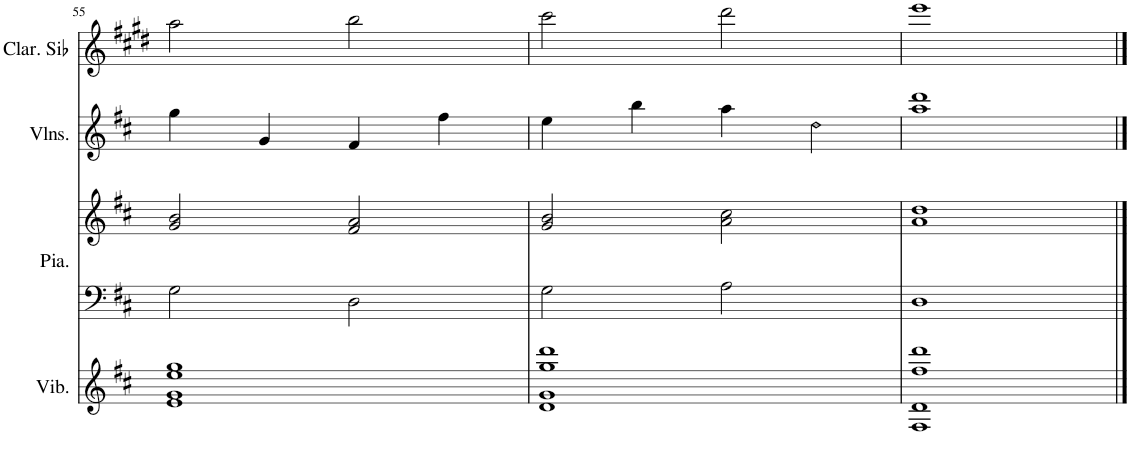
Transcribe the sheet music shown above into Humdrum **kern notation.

**kern	**kern	**kern	**kern	**kern
*part4	*part3	*part3	*part2	*part1
*staff5	*staff4	*staff3	*staff2	*staff1
*I"Vibraphone	*I"Piano	*	*I"Violons	*I"Clarinette en Sib
*I'Vib.	*I'Pia.	*	*I'Vlns.	*I'Clar. Sib
!!LO:PB:g=z
*clefG2	*clefF4	*clefG2	*clefG2	*clefG2
*	*	*	*	*Trd1c2
*k[f#c#]	*k[f#c#]	*k[f#c#]	*k[f#c#]	*k[f#c#g#d#]
*M4/4	*M4/4	*M4/4	*M4/4	*M4/4
=55	=55	=55	=55	=55
1e 1g 1ee 1gg	2G\	2g/ 2b/	4gg\	2aa\
.	.	.	4g/	.
.	2D\	2f#/ 2a/	4f#/	2bb\
.	.	.	4ff#\	.
=56	=56	=56	=56	=56
*	*	*	*^	*
1d 1g 1gg 1ddd	2G\	2g/ 2b/	4ee\	2.ryy	2ccc#\
.	.	.	4bb\	.	.
.	2A\	2a\ 2cc#\	4aa\	.	2ddd#\
!	!	!	!LO:N:head=open	!	!
.	.	.	4dd\	4aaa	.
*	*	*	*v	*v	*
=57	=57	=57	=57	=57
1F# 1d 1ff# 1ddd	1D	1a 1dd	1aa 1ddd	1eee
==	==	==	==	==
*-	*-	*-	*-	*-
